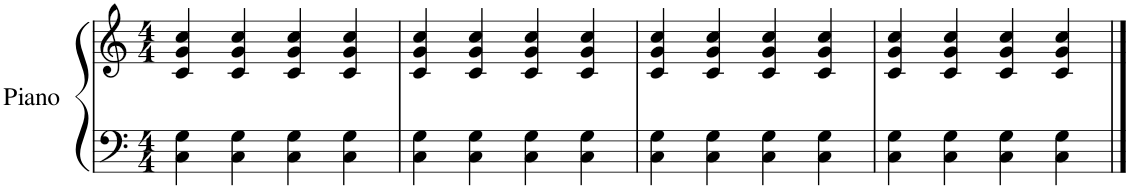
**kern	**kern
*part1	*part1
*staff2	*staff1
*I"Piano	*
*I'Pno.	*
*clefF4	*clefG2
*k[]	*k[]
*M4/4	*M4/4
=1	=1
4C\ 4G\	4c/ 4g/ 4cc/
4C\ 4G\	4c/ 4g/ 4cc/
4C\ 4G\	4c/ 4g/ 4cc/
4C\ 4G\	4c/ 4g/ 4cc/
=2	=2
4C\ 4G\	4c/ 4g/ 4cc/
4C\ 4G\	4c/ 4g/ 4cc/
4C\ 4G\	4c/ 4g/ 4cc/
4C\ 4G\	4c/ 4g/ 4cc/
=3	=3
4C\ 4G\	4c/ 4g/ 4cc/
4C\ 4G\	4c/ 4g/ 4cc/
4C\ 4G\	4c/ 4g/ 4cc/
4C\ 4G\	4c/ 4g/ 4cc/
=4	=4
4C\ 4G\	4c/ 4g/ 4cc/
4C\ 4G\	4c/ 4g/ 4cc/
4C\ 4G\	4c/ 4g/ 4cc/
4C\ 4G\	4c/ 4g/ 4cc/
==	==
*-	*-
